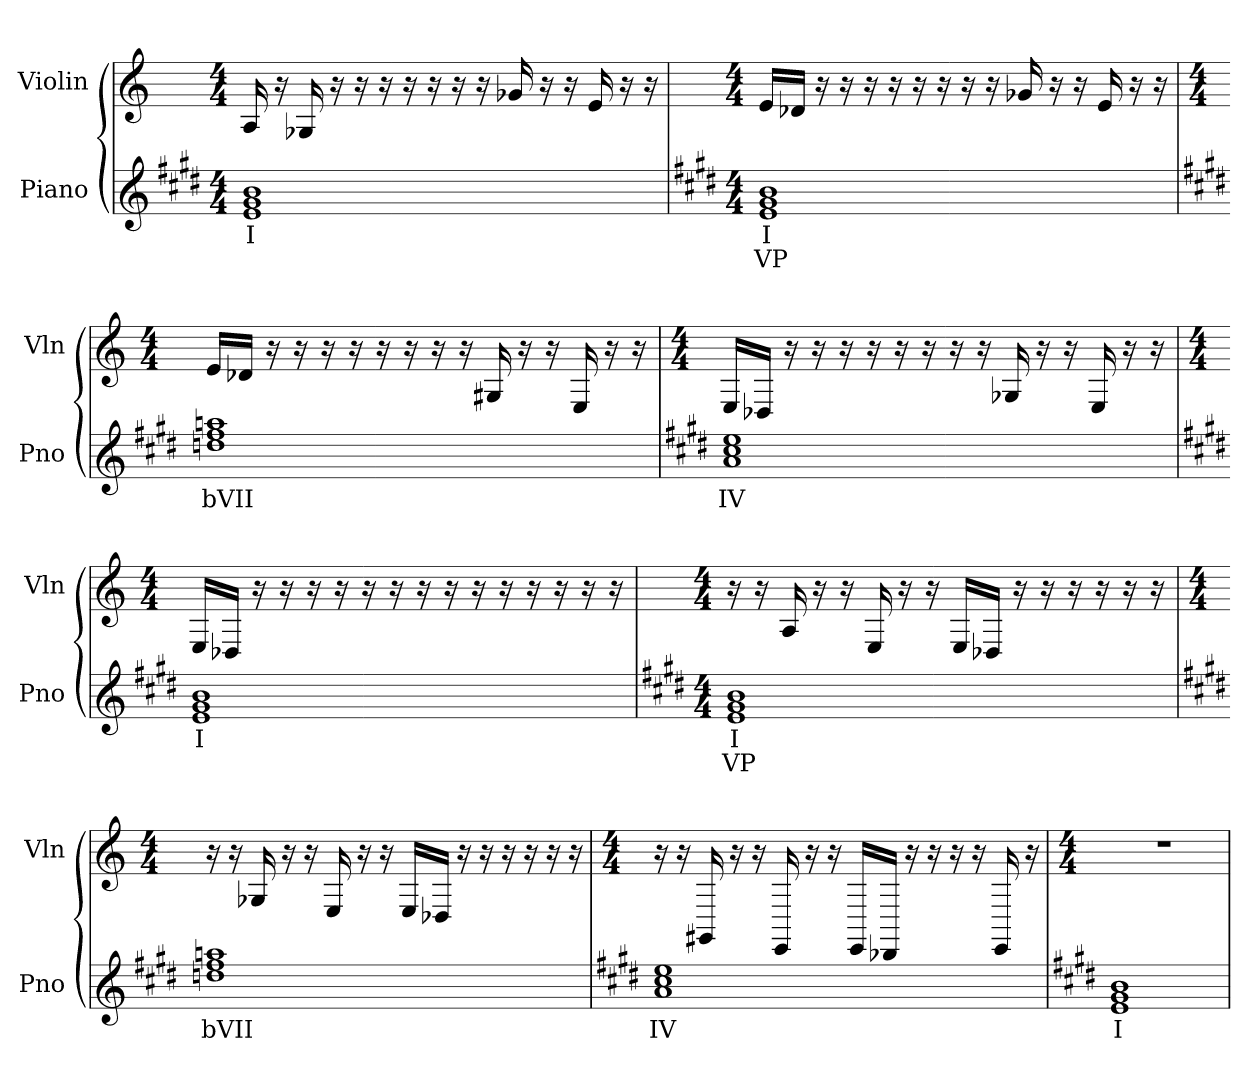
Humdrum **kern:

**kern	**text	**text	**kern
*part2	*part2	*part2	*part1
*staff2	*staff2	*staff2	*staff1
*I"Piano	*	*	*I"Violin
*I'Pno	*	*	*I'Vln
*k[f#c#g#d#]	*	*	*
*E:	*	*	*
*M4/4	*	*	*M4/4
=	=	=	=
1e 1g# 1b	I	.	16A
.	.	.	16r
.	.	.	16G-X
.	.	.	16r
.	.	.	16r
.	.	.	16r
.	.	.	16r
.	.	.	16r
.	.	.	16r
.	.	.	16r
.	.	.	16g-X
.	.	.	16r
.	.	.	16r
.	.	.	16e
.	.	.	16r
.	.	.	16r
=	=	=	=
*k[f#c#g#d#]	*	*	*
*E:	*	*	*
*M4/4	*	*	*M4/4
1e 1g# 1b	I	VP	16eLL
.	.	.	16d-XJJ
.	.	.	16r
.	.	.	16r
.	.	.	16r
.	.	.	16r
.	.	.	16r
.	.	.	16r
.	.	.	16r
.	.	.	16r
.	.	.	16g-X
.	.	.	16r
.	.	.	16r
.	.	.	16e
.	.	.	16r
.	.	.	16r
=	=	=	=
*k[f#c#g#d#]	*	*	*
*E:	*	*	*
*	*	*	*M4/4
1ddn 1ff# 1aan	bVII	.	16eLL
.	.	.	16d-XJJ
.	.	.	16r
.	.	.	16r
.	.	.	16r
.	.	.	16r
.	.	.	16r
.	.	.	16r
.	.	.	16r
.	.	.	16r
.	.	.	16G#X
.	.	.	16r
.	.	.	16r
.	.	.	16E
.	.	.	16r
.	.	.	16r
=	=	=	=
*k[f#c#g#d#]	*	*	*
*E:	*	*	*
*	*	*	*M4/4
1a 1cc# 1ee	IV	.	16ELL
.	.	.	16D-XJJ
.	.	.	16r
.	.	.	16r
.	.	.	16r
.	.	.	16r
.	.	.	16r
.	.	.	16r
.	.	.	16r
.	.	.	16r
.	.	.	16G-X
.	.	.	16r
.	.	.	16r
.	.	.	16E
.	.	.	16r
.	.	.	16r
=	=	=	=
*k[f#c#g#d#]	*	*	*
*E:	*	*	*
*	*	*	*M4/4
1e 1g# 1b	I	.	16ELL
.	.	.	16D-XJJ
.	.	.	16r
.	.	.	16r
.	.	.	16r
.	.	.	16r
.	.	.	16r
.	.	.	16r
.	.	.	16r
.	.	.	16r
.	.	.	16r
.	.	.	16r
.	.	.	16r
.	.	.	16r
.	.	.	16r
.	.	.	16r
=	=	=	=
*k[f#c#g#d#]	*	*	*
*E:	*	*	*
*M4/4	*	*	*M4/4
1e 1g# 1b	I	VP	16r
.	.	.	16r
.	.	.	16A
.	.	.	16r
.	.	.	16r
.	.	.	16E
.	.	.	16r
.	.	.	16r
.	.	.	16ELL
.	.	.	16D-XJJ
.	.	.	16r
.	.	.	16r
.	.	.	16r
.	.	.	16r
.	.	.	16r
.	.	.	16r
=	=	=	=
*k[f#c#g#d#]	*	*	*
*E:	*	*	*
*	*	*	*M4/4
1ddn 1ff# 1aan	bVII	.	16r
.	.	.	16r
.	.	.	16G-X
.	.	.	16r
.	.	.	16r
.	.	.	16E
.	.	.	16r
.	.	.	16r
.	.	.	16ELL
.	.	.	16D-XJJ
.	.	.	16r
.	.	.	16r
.	.	.	16r
.	.	.	16r
.	.	.	16r
.	.	.	16r
=	=	=	=
*k[f#c#g#d#]	*	*	*
*E:	*	*	*
*	*	*	*M4/4
1a 1cc# 1ee	IV	.	16r
.	.	.	16r
.	.	.	16GG#X
.	.	.	16r
.	.	.	16r
.	.	.	16EE
.	.	.	16r
.	.	.	16r
.	.	.	16EELL
.	.	.	16DD-XJJ
.	.	.	16r
.	.	.	16r
.	.	.	16r
.	.	.	16r
.	.	.	16EE
.	.	.	16r
=	=	=	=
*k[f#c#g#d#]	*	*	*
*E:	*	*	*
*	*	*	*M4/4
1e 1g# 1b	I	.	1r
=	=	=	=
*-	*-	*-	*-
